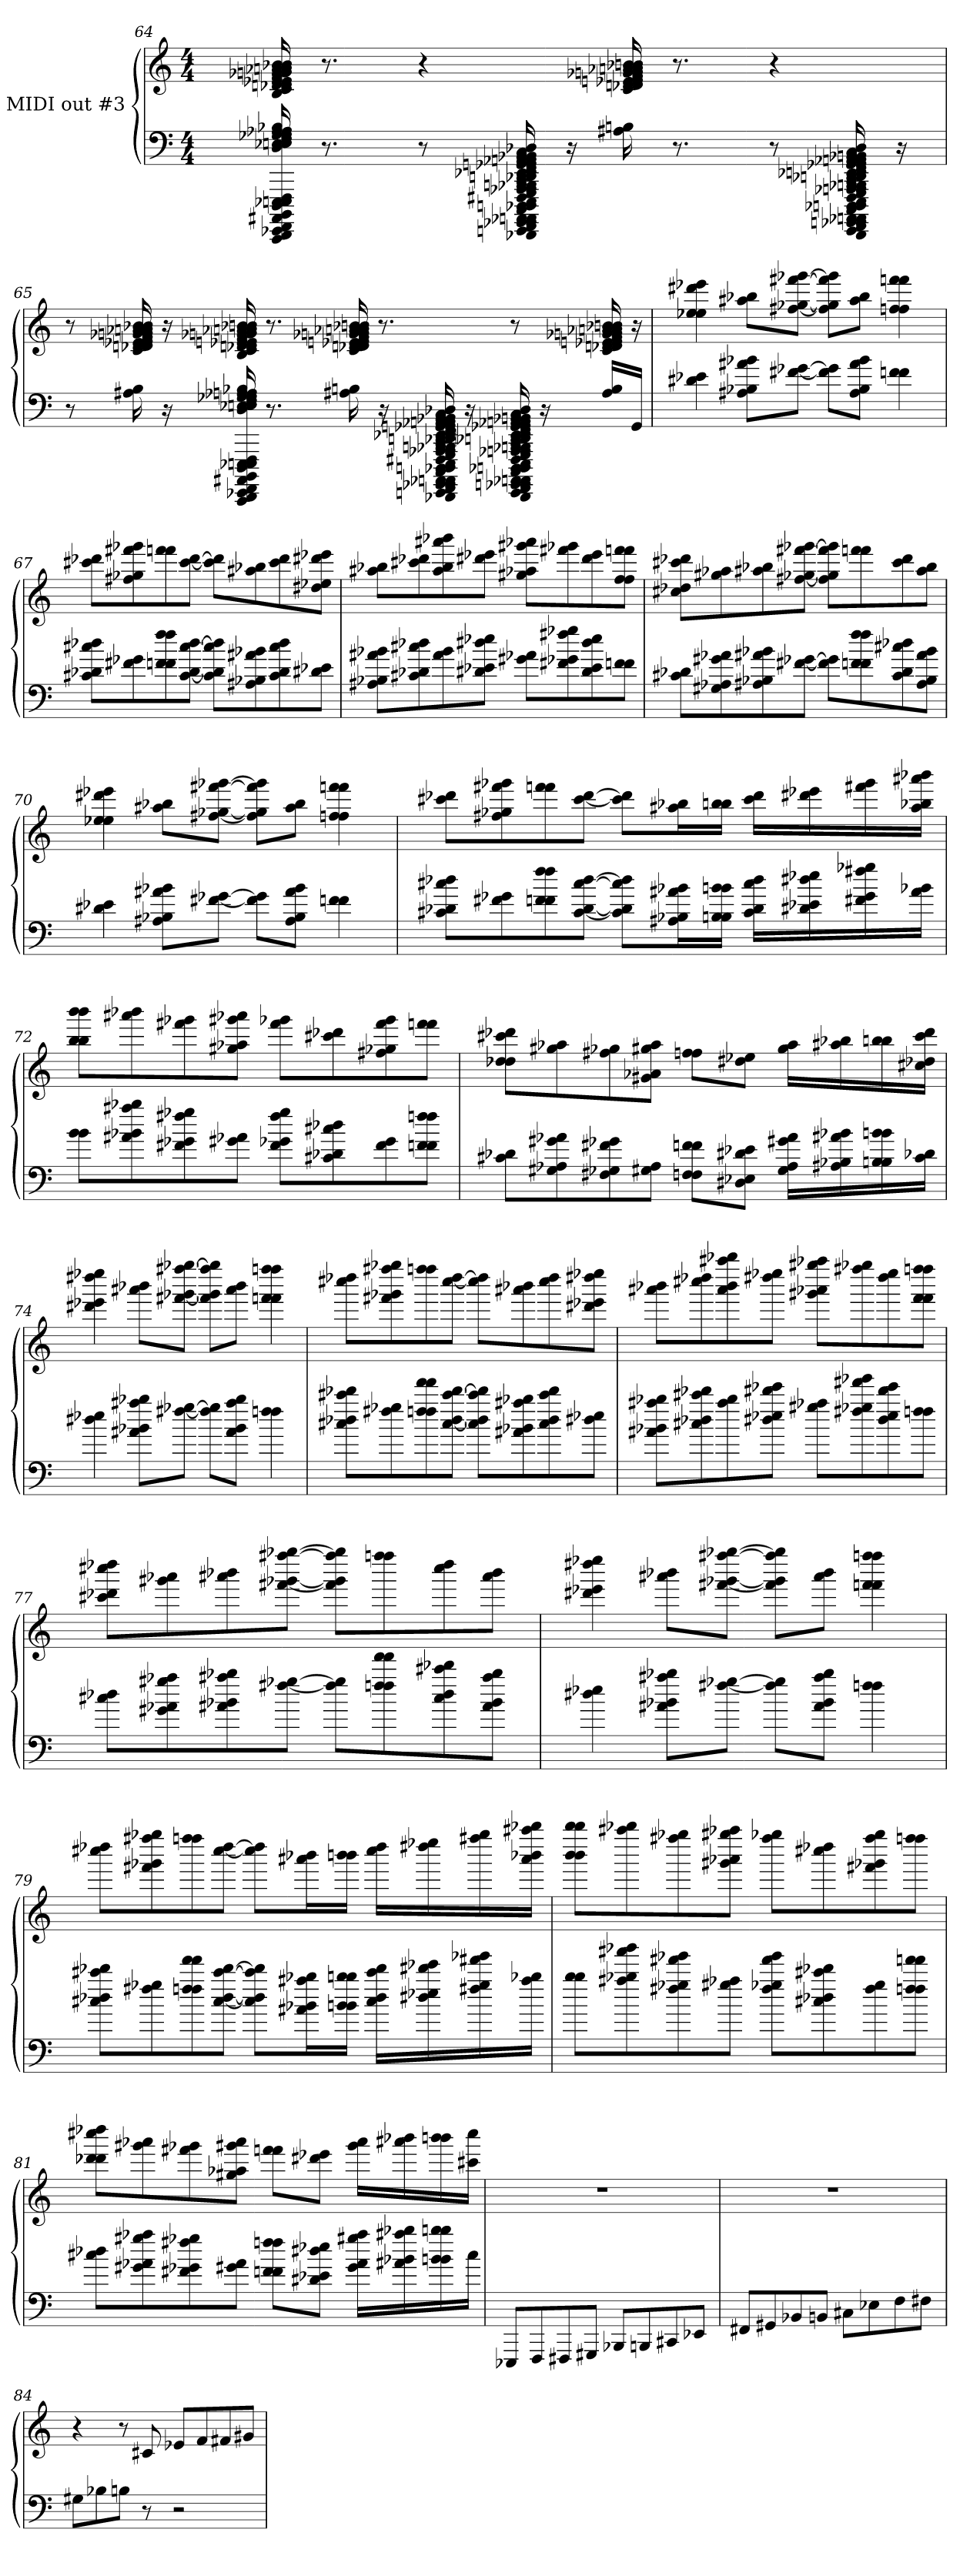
**kern	**kern
*part1	*part1
*staff2	*staff1
*I"MIDI out #3	*
!!LO:PB:g=z
*clefF4	*clefG2
*k[]	*k[]
*C:	*C:
*M4/4	*M4/4
=64	=64
16CCCC/ 16DDDD/ 16EEEE-X/ 16FFFF/ 16AAAA#X/ 16BBBB/ 16DDD/ 16EEE-X/ 16EEEn/ 16FFF/ 16D/ 16E-X/ 16En/ 16F/ 16G/ 16G-X/ 16A/ 16A-X/ 16B-X/	16B/ 16c/ 16d-X/ 16dn/ 16e/ 16e-X/ 16f/ 16g-X/ 16gn/ 16a-X/ 16an/ 16b/ 16b-X/
8.r	8.r
8r	4r
16BBBBB/ 16DDDD-X/ 16EEEEn/ 16FFFF/ 16GGGG/ 16GGGG-X/ 16AAAA-X/ 16AAAAn/ 16CCC/ 16DDD-X/ 16DDDn/ 16EEE/ 16FFF#X/ 16GGG/ 16AAA/ 16AAA-X/ 16BBB-X/ 16BBBn/ 16CC/ 16DD-X/ 16DDn/ 16EE/ 16EE-X/ 16FF/ 16GG-X/ 16GGn/ 16AA-X/ 16AAn/ 16BB/ 16BB-X/ 16C/ 16D-X/	.
16r	.
16Bn\ 16A#X\	16c/ 16d-X/ 16dn/ 16en/ 16e-X/ 16f/ 16g-X/ 16gn/ 16a-X/ 16an/ 16bn/ 16b-X/
8.r	8.r
8r	4r
16BBBBB/ 16DDDD-/ 16EEEE/ 16FFFF/ 16GGGGn/ 16GGGG-X/ 16AAAA-X/ 16AAAAn/ 16CCC/ 16DDD-X/ 16DDDn/ 16EEE/ 16FFF#/ 16GGG/ 16AAAn/ 16AAA-X/ 16BBB-X/ 16BBBn/ 16CC/ 16DD-X/ 16DDn/ 16EEn/ 16EE-X/ 16FF/ 16GG/ 16GG-X/ 16AA-X/ 16AAn/ 16BBn/ 16BB-X/ 16C/ 16D-/	.
16r	.
=65	=65
8r	8r
16B\ 16A#X\	16c/ 16d-X/ 16dn/ 16e/ 16e-X/ 16f/ 16g-X/ 16gn/ 16a-X/ 16an/ 16b/ 16b-X/
16r	16r
16CCCC/ 16DDDD/ 16EEEE-X/ 16FFFF/ 16AAAA#X/ 16BBBB/ 16DDD/ 16EEE-X/ 16EEEn/ 16FFF/ 16D/ 16E-X/ 16En/ 16F/ 16G/ 16G-X/ 16An/ 16A-X/ 16B-X/	16B/ 16c/ 16d-X/ 16dn/ 16en/ 16e-X/ 16f/ 16g-X/ 16gn/ 16a-X/ 16an/ 16bn/ 16b-X/
8.r	8.r
16Bn\ 16A#X\	16c/ 16d-X/ 16dn/ 16en/ 16e-X/ 16f/ 16g-X/ 16gn/ 16a-X/ 16an/ 16bn/ 16b-X/
16r	8.r
16BBBBB/ 16DDDD-X/ 16EEEEn/ 16FFFF/ 16GGGG/ 16GGGG-X/ 16AAAA-X/ 16AAAAn/ 16CCC/ 16DDD-X/ 16DDDn/ 16EEE/ 16FFF#X/ 16GGG/ 16AAA/ 16AAA-X/ 16BBB-X/ 16BBBn/ 16CC/ 16DD-X/ 16DDn/ 16EE/ 16EE-X/ 16FF/ 16GG-X/ 16GGn/ 16AA-X/ 16AAn/ 16BB/ 16BB-X/ 16C/ 16D-X/	.
16r	.
16BBBBB/ 16DDDD-/ 16EEEE/ 16FFFF/ 16GGGGn/ 16GGGG-X/ 16AAAA-X/ 16AAAAn/ 16CCC/ 16DDD-X/ 16DDDn/ 16EEE/ 16FFF#/ 16GGG/ 16AAAn/ 16AAA-X/ 16BBB-X/ 16BBBn/ 16CC/ 16DD-X/ 16DDn/ 16EEn/ 16EE-X/ 16FF/ 16GG/ 16GG-X/ 16AA-X/ 16AAn/ 16BBn/ 16BB-X/ 16C/ 16D-/	8r
16r	.
16A#/ 16B/LL	16c/ 16d-X/ 16dn/ 16en/ 16e-X/ 16f/ 16g-X/ 16gn/ 16a-X/ 16an/ 16bn/ 16b-X/
16BBBBB/JJ	16r
=66	=66
4e-X\ 4d#X\	4eee-X\ 4ddd#X\ 4ee-X\ 4ee-\
8b-X\ 8a#X\ 8B-X\ 8A#X\L	8bb-X\ 8aa#X\L
[>8g-X\ [>8f#X\J	[>8ggg-X\ [>8fff#X\ [<8gg-X\ [<8ff#X\J
8g-\] 8f#\]L	8ggg-\] 8fff#\] 8gg-\] 8ff#\]L
8b-\ 8a#\ 8B-\ 8A#\J	8bb-\ 8aa#\J
4fn\ 4f\	4fffn\ 4fff\ 4ffn\ 4ff\
!!LO:LB:g=z
=67	=67
8dd-X\ 8cc#X\ 8d-X\ 8c#X\L	8ddd-X\ 8ccc#X\L
8g-X\ 8f#X\	8ggg-X\ 8fff#X\ 8gg-X\ 8ff#X\
8ff\ 8ff\ 8fn\ 8f\	8fffn\ 8fff\
[>8dd-\ [>8cc#\ [<8d-\ [<8c#\J	[>8ddd-\ [>8ccc#\J
8dd-\] 8cc#\] 8d-\] 8c#\]L	8ddd-\] 8ccc#\]L
8b-X\ 8a#X\ 8B-X\ 8A#X\	8bb-X\ 8aa#X\
8dd-\ 8cc#\ 8d-\ 8c#\	8ddd-\ 8ccc#\
8e-X\ 8d#X\J	8eee-X\ 8ddd#X\ 8ee-X\ 8dd#X\J
=68	=68
8b-X\ 8a#X\ 8B-X\ 8A#X\L	8bb-X\ 8aa#X\L
8dd-X\ 8cc#X\ 8d-X\ 8c#X\	8ddd-X\ 8ccc#X\
8b-\ 8a#\	8bbb-X\ 8aaa#X\ 8bb-\ 8aa#\
8ee-X\ 8dd#X\ 8e-X\ 8d#X\J	8eee-X\ 8ddd#X\J
8a-X\ 8g#X\L	8aaa-X\ 8ggg#X\ 8aa-X\ 8gg#X\L
8gg-X\ 8ff#X\ 8g-X\ 8f#X\	8ggg-X\ 8fff#X\
8ee-\ 8dd#\ 8e-\ 8d#\	8eee-\ 8ddd#\
8fn\ 8f\J	8fffn\ 8fff\ 8ff\ 8ff\J
!!LO:LB:g=z
=69	=69
8d-X\ 8c#X\L	8ddd-X\ 8ccc#X\ 8dd-X\ 8cc#X\L
8a-X\ 8g#X\ 8A-X\ 8G#X\	8aa-X\ 8gg#X\
8b-X\ 8a#X\ 8B-X\ 8A#X\	8bb-X\ 8aa#X\
[>8g-X\ [>8f#X\J	[>8ggg-X\ [>8fff#X\ [<8gg-X\ [<8ff#X\J
8g-\] 8f#\]L	8ggg-\] 8fff#\] 8gg-\] 8ff#\]L
8ff\ 8ff\ 8fn\ 8f\	8fffn\ 8fff\
8dd-X\ 8cc#X\ 8d-\ 8c#\	8ddd-\ 8ccc#\
8b-\ 8a#\ 8B-\ 8A#\J	8bb-\ 8aa#\J
=70	=70
4e-X\ 4d#X\	4eee-X\ 4ddd#X\ 4ee-X\ 4ee-\
8b-X\ 8a#X\ 8B-X\ 8A#X\L	8bb-X\ 8aa#X\L
[>8g-X\ [>8f#X\J	[>8ggg-X\ [>8fff#X\ [<8gg-X\ [<8ff#X\J
8g-\] 8f#\]L	8ggg-\] 8fff#\] 8gg-\] 8ff#\]L
8b-\ 8a#\ 8B-\ 8A#\J	8bb-\ 8aa#\J
4fn\ 4f\	4fffn\ 4fff\ 4ffn\ 4ff\
!!LO:LB:g=z
=71	=71
8dd-X\ 8cc#X\ 8d-X\ 8c#X\L	8ddd-X\ 8ccc#X\L
8g-X\ 8f#X\	8ggg-X\ 8fff#X\ 8gg-X\ 8ff#X\
8ff\ 8ff\ 8fn\ 8f\	8fffn\ 8fff\
[>8dd-\ [>8cc#\ [<8d-\ [<8c#\J	[>8ddd-\ [>8ccc#\J
8dd-\] 8cc#\] 8d-\] 8c#\]L	8ddd-\] 8ccc#\]L
16b-X\ 16a#X\ 16B-X\ 16A#X\L	16bb-X\ 16aa#X\L
16bn\ 16b\ 16Bn\ 16B\JJ	16bbn\ 16bb\JJ
16dd-\ 16cc#\ 16d-\ 16c#\LL	16ddd-\ 16ccc#\LL
16ee-X\ 16dd#X\ 16e-X\ 16d#X\	16eee-X\ 16ddd#X\
16gg-X\ 16ff#X\ 16g-\ 16f#X\	16ggg-\ 16fff#X\
16b-X\ 16a#\JJ	16bbb-X\ 16aaa#X\ 16bb-X\ 16aa#\JJ
=72	=72
8b\ 8b\L	8bbb\ 8bbb\ 8bb\ 8bb\L
8bb-X\ 8aa#X\ 8b-X\ 8a#X\	8bbb-X\ 8aaa#X\
8gg-X\ 8ff#X\ 8g-X\ 8f#X\	8ggg-X\ 8fff#X\
8a-X\ 8g#X\J	8aaa-X\ 8ggg#X\ 8aa-X\ 8gg#X\J
8gg-\ 8ff#\ 8g-X\ 8f#\L	8ggg-X\ 8fff#\L
8dd-X\ 8cc#X\ 8d-X\ 8c#X\	8ddd-X\ 8ccc#X\
8g-\ 8f#\	8ggg-\ 8fff#\ 8gg-X\ 8ff#X\
8ffn\ 8ff\ 8fn\ 8f\J	8fffn\ 8fff\J
!!LO:LB:g=z
=73	=73
8d-X\ 8c#X\L	8ddd-X\ 8ccc#X\ 8dd-X\ 8dd-\L
8a-X\ 8g#X\ 8A-X\ 8G#X\	8aa-X\ 8gg#X\
8g-X\ 8f#X\ 8G-X\ 8F#X\	8gg-X\ 8ff#X\
8A-\ 8G#X\J	8aa-\ 8gg#X\ 8a-X\ 8g#X\J
8fn\ 8f\ 8Fn\ 8F\L	8ffn\ 8ff\L
8e-X\ 8d#X\ 8E-X\ 8D#X\J	8ee-X\ 8dd#X\J
16a-\ 16g#X\ 16A-\ 16G#\LL	16aa-\ 16gg#\LL
16b-X\ 16a#X\ 16B-X\ 16A#X\	16bb-X\ 16aa#X\
16bn\ 16b\ 16Bn\ 16B\	16bbn\ 16bb\
16d-X\ 16c#\JJ	16ddd-\ 16ccc#\ 16dd-X\ 16cc#X\JJ
=74	=74
4ee-X\ 4dd#X\	4eeee-X\ 4dddd#X\ 4eee-X\ 4ddd#X\
8bb-X\ 8aa#X\ 8b-X\ 8a#X\L	8bbb-X\ 8aaa#X\L
[>8gg-X\ [>8ff#X\J	[>8gggg-X\ [>8ffff#X\ [<8ggg-X\ [<8fff#X\J
8gg-\] 8ff#\]L	8gggg-\] 8ffff#\] 8ggg-\] 8fff#\]L
8bb-\ 8aa#\ 8b-\ 8a#\J	8bbb-\ 8aaa#\J
4ffn\ 4ff\	4ffffn\ 4ffff\ 4fffn\ 4fff\
!!LO:PB:g=z
=75	=75
8ddd-X\ 8ccc#X\ 8dd-X\ 8cc#X\L	8dddd-X\ 8cccc#X\L
8gg-X\ 8ff#X\	8gggg-X\ 8ffff#X\ 8ggg-X\ 8fff#X\
8fff\ 8fff\ 8ffn\ 8ff\	8ffffn\ 8ffff\
[>8ddd-\ [>8ccc#\ [<8dd-\ [<8cc#\J	[>8dddd-\ [>8cccc#\J
8ddd-\] 8ccc#\] 8dd-\] 8cc#\]L	8dddd-\] 8cccc#\]L
8bb-X\ 8aa#X\ 8b-X\ 8a#X\	8bbb-X\ 8aaa#X\
8ddd-\ 8ccc#\ 8dd-\ 8cc#\	8dddd-\ 8cccc#\
8ee-X\ 8dd#X\J	8eeee-X\ 8dddd#X\ 8eee-X\ 8ddd#X\J
=76	=76
8bb-X\ 8aa#X\ 8b-X\ 8a#X\L	8bbb-X\ 8aaa#X\L
8ddd-X\ 8ccc#X\ 8dd-X\ 8cc#X\	8dddd-X\ 8cccc#X\
8bb-\ 8aa#\	8bbbb-X\ 8aaaa#X\ 8bbb-\ 8aaa#\
8eee-X\ 8ddd#X\ 8ee-X\ 8dd#X\J	8eeee-X\ 8dddd#X\J
8aa-X\ 8gg#X\L	8aaaa-X\ 8gggg#X\ 8aaa-X\ 8ggg#X\L
8ggg-X\ 8fff#X\ 8gg-X\ 8ff#X\	8gggg-X\ 8ffff#X\
8eee-\ 8ddd#\ 8ee-\ 8dd#\	8eeee-\ 8dddd#\
8ffn\ 8ff\J	8ffffn\ 8ffff\ 8fff\ 8fff\J
!!LO:LB:g=z
=77	=77
8dd-X\ 8cc#X\L	8dddd-X\ 8cccc#X\ 8ddd-X\ 8ccc#X\L
8aa-X\ 8gg#X\ 8a-X\ 8g#X\	8aaa-X\ 8ggg#X\
8bb-X\ 8aa#X\ 8b-X\ 8a#X\	8bbb-X\ 8aaa#X\
[>8gg-X\ [>8ff#X\J	[>8gggg-X\ [>8ffff#X\ [<8ggg-X\ [<8fff#X\J
8gg-\] 8ff#\]L	8gggg-\] 8ffff#\] 8ggg-\] 8fff#\]L
8fff\ 8fff\ 8ffn\ 8ff\	8ffffn\ 8ffff\
8ddd-X\ 8ccc#X\ 8dd-\ 8cc#\	8dddd-\ 8cccc#\
8bb-\ 8aa#\ 8b-\ 8a#\J	8bbb-\ 8aaa#\J
=78	=78
4ee-X\ 4dd#X\	4eeee-X\ 4dddd#X\ 4eee-X\ 4ddd#X\
8bb-X\ 8aa#X\ 8b-X\ 8a#X\L	8bbb-X\ 8aaa#X\L
[>8gg-X\ [>8ff#X\J	[>8gggg-X\ [>8ffff#X\ [<8ggg-X\ [<8fff#X\J
8gg-\] 8ff#\]L	8gggg-\] 8ffff#\] 8ggg-\] 8fff#\]L
8bb-\ 8aa#\ 8b-\ 8a#\J	8bbb-\ 8aaa#\J
4ffn\ 4ff\	4ffffn\ 4ffff\ 4fffn\ 4fff\
!!LO:LB:g=z
=79	=79
8ddd-X\ 8ccc#X\ 8dd-X\ 8cc#X\L	8dddd-X\ 8cccc#X\L
8gg-X\ 8ff#X\	8gggg-X\ 8ffff#X\ 8ggg-X\ 8fff#X\
8fff\ 8fff\ 8ffn\ 8ff\	8ffffn\ 8ffff\
[>8ddd-\ [>8ccc#\ [<8dd-\ [<8cc#\J	[>8dddd-\ [>8cccc#\J
8ddd-\] 8ccc#\] 8dd-\] 8cc#\]L	8dddd-\] 8cccc#\]L
16bb-X\ 16aa#X\ 16b-X\ 16a#X\L	16bbb-X\ 16aaa#X\L
16bbn\ 16bb\ 16bn\ 16b\JJ	16bbbn\ 16bbb\JJ
16ddd-\ 16ccc#\ 16dd-\ 16cc#\LL	16dddd-\ 16cccc#\LL
16eee-X\ 16ddd#X\ 16ee-X\ 16dd#X\	16eeee-X\ 16dddd#X\
16ggg-X\ 16fff#X\ 16gg-\ 16ff#X\	16gggg-\ 16ffff#X\
16bb-X\ 16aa#\JJ	16bbbb-X\ 16aaaa#X\ 16bbb-X\ 16aaa#\JJ
=80	=80
8bb\ 8bb\L	8bbbb\ 8bbbb\ 8bbb\ 8bbb\L
8bbb-X\ 8aaa#X\ 8bb-X\ 8aa#X\	8bbbb-X\ 8aaaa#X\
8ggg-X\ 8fff#X\ 8gg-X\ 8ff#X\	8gggg-X\ 8ffff#X\
8aa-X\ 8gg#X\J	8aaaa-X\ 8gggg#X\ 8aaa-X\ 8ggg#X\J
8ggg-\ 8fff#\ 8gg-X\ 8ff#\L	8gggg-X\ 8ffff#\L
8ddd-X\ 8ccc#X\ 8dd-X\ 8cc#X\	8dddd-X\ 8cccc#X\
8gg-\ 8ff#\	8gggg-\ 8ffff#\ 8ggg-X\ 8fff#X\
8fffn\ 8fff\ 8ffn\ 8ff\J	8ffffn\ 8ffff\J
!!LO:LB:g=z
=81	=81
8dd-X\ 8cc#X\L	8dddd-X\ 8cccc#X\ 8ddd-X\ 8ddd-\L
8aa-X\ 8gg#X\ 8a-X\ 8g#X\	8aaa-X\ 8ggg#X\
8gg-X\ 8ff#X\ 8g-X\ 8f#X\	8ggg-X\ 8fff#X\
8a-\ 8g#X\J	8aaa-\ 8ggg#X\ 8aa-X\ 8gg#X\J
8ffn\ 8ff\ 8fn\ 8f\L	8fffn\ 8fff\L
8ee-X\ 8dd#X\ 8e-X\ 8d#X\J	8eee-X\ 8ddd#X\J
16aa-\ 16gg#X\ 16a-\ 16g#\LL	16aaa-\ 16ggg#\LL
16bb-X\ 16aa#X\ 16b-X\ 16a#X\	16bbb-X\ 16aaa#X\
16bbn\ 16bb\ 16bn\ 16b\	16bbbn\ 16bbb\
16cc#\JJ	16cccc#\ 16ccc#X\JJ
=82	=82
8EEE-X/L	1r
8FFF/	.
8FFF#X/	.
8GGG#X/J	.
8BBB-X/L	.
8BBBn/	.
8CC#X/	.
8EE-X/J	.
=83	=83
8FF#X/L	1r
8GG#X/	.
8BB-X/	.
8BBn/J	.
8C#X\L	.
8E-X\	.
8F\	.
8F#X\J	.
!!LO:LB:g=z
=84	=84
8G#X\L	4r
8B-X\	.
8Bn\J	8r
8r	8c#X/
2r	8e-X/L
.	8f/
.	8f#X/
.	8g#X/J
=	=
*-	*-
